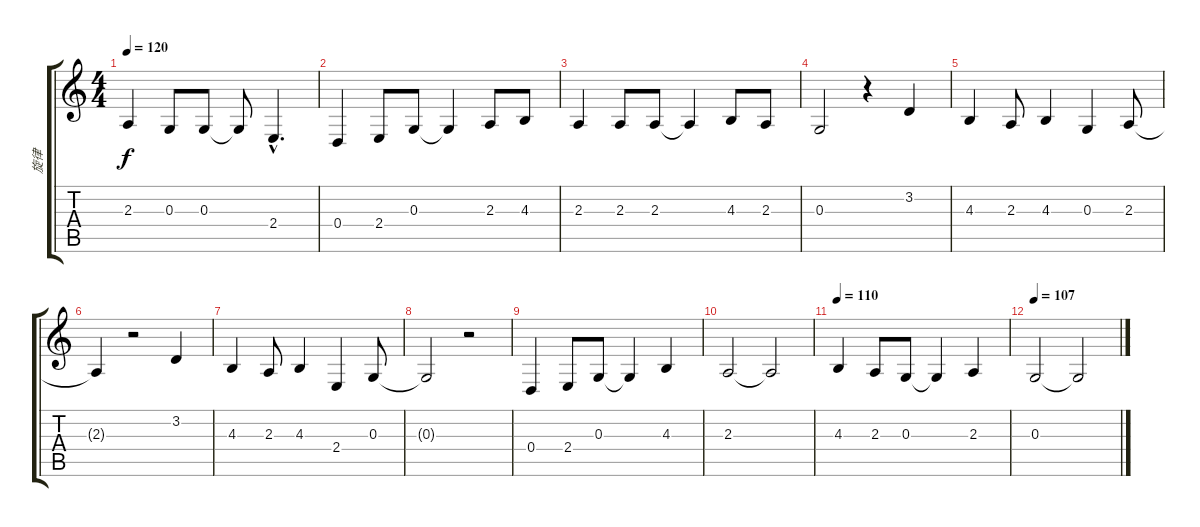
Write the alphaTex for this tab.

\track ("旋律" "旋律") {instrument brightacousticpiano}
\staff {score tabs}
\tuning (E4 B3 G3 D3 A2 E2) {hide}
\ts (4 4)
\tempo 120
\clef g2
\ks c
2.3.4{dy f} 0.3.8 0.3.8 0.3{t}.8 2.4{hac}.4{d} |
0.4.4 2.4.8 0.3.8 0.3{t}.4 2.3.8 4.3.8 |
2.3.4 2.3.8 2.3.8 2.3{t}.4 4.3.8 2.3.8 |
0.3.2 r.4 3.2.4 |
4.3.4 2.3.8 4.3.4 0.3.4 2.3.8 |
2.3{t}.4 r.2 3.2.4 |
4.3.4 2.3.8 4.3.4 2.4.4 0.3.8 |
0.3{t}.2 r.2 |
0.4.4 2.4.8 0.3.8 0.3{t}.4 4.3.4 |
2.3.2 2.3{t}.2 |
\tempo 110
4.3.4 2.3.8 0.3.8 0.3{t}.4 2.3.4 |
\tempo 107
0.3.2 0.3{t}.2
